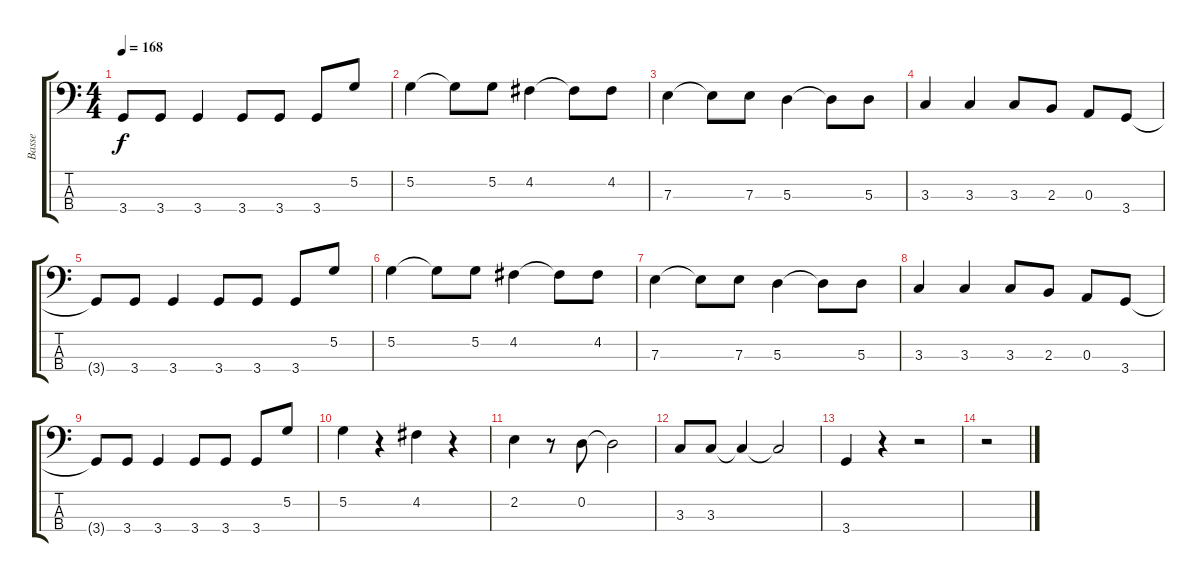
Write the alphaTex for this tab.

\track ("Basse" "Basse") {instrument electricbassfinger}
\staff {score tabs}
\tuning (G2 D2 A1 E1) {hide}
\ts (4 4)
\tempo 168
\clef f4
\ks c
3.4{t}.8{dy f} 3.4.8 3.4.4 3.4.8 3.4.8 3.4.8 5.2.8 |
5.2.4 5.2{t}.8 5.2.8 4.2.4 4.2{t}.8 4.2.8 |
7.3.4 7.3{t}.8 7.3.8 5.3.4 5.3{t}.8 5.3.8 |
3.3.4 3.3.4 3.3.8 2.3.8 0.3.8 3.4.8 |
3.4{t}.8 3.4.8 3.4.4 3.4.8 3.4.8 3.4.8 5.2.8 |
5.2.4 5.2{t}.8 5.2.8 4.2.4 4.2{t}.8 4.2.8 |
7.3.4 7.3{t}.8 7.3.8 5.3.4 5.3{t}.8 5.3.8 |
3.3.4 3.3.4 3.3.8 2.3.8 0.3.8 3.4.8 |
3.4{t}.8 3.4.8 3.4.4 3.4.8 3.4.8 3.4.8 5.2.8 |
5.2.4 r.4 4.2.4 r.4 |
2.2.4 r.8 0.2.8 0.2{t}.2 |
3.3.8 3.3.8 3.3{t}.4 3.3{t}.2 |
3.4.4 r.4 r.2 |
r.2
